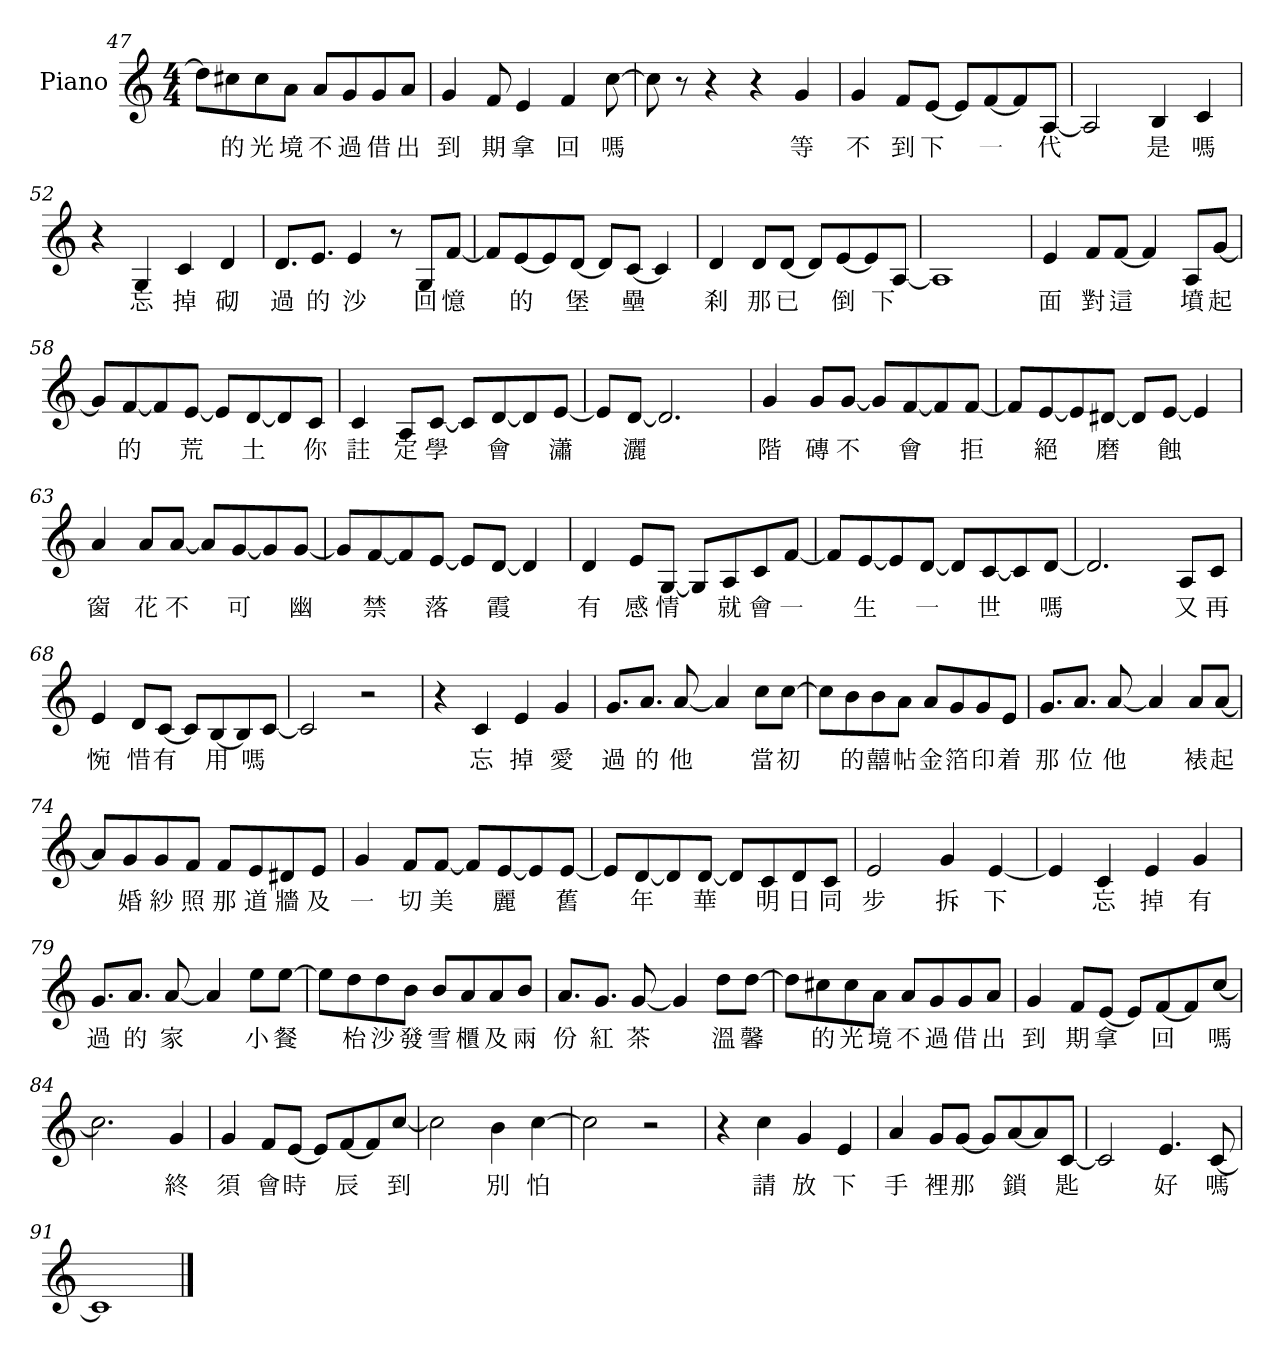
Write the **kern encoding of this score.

**kern	**text
*part1	*part1
*staff1	*staff1
*I"Piano	*
*I'Pno	*
*clefG2	*
*k[]	*
*M4/4	*
=47	=47
8dd\L]	.
8cc#X\	的
8cc#\	光
8a\J	境
8a/L	不
8g/	過
8g/	借
8a/J	出
=48	=48
4g/	到
8f/	期
4e/	拿
4f/	回
[8cc\	嗎
!!LO:PB:g=z
=49	=49
8cc\]	.
8r	.
4r	.
4r	.
4g/	等
=50	=50
4g/	不
8f/L	到
[8e/J	下
8e/L]	.
[8f/	一
8f/]	.
[8A/J	代
=51	=51
2A/]	.
4B/	是
4c/	嗎
!!LO:LB:g=z
=52	=52
4r	.
4G/	忘
4c/	掉
4d/	砌
!!LO:LB:g=z
=53	=53
8.d/L	過
8.e/J	的
4e/	沙
8r	.
8G/L	回
[8f/J	憶
=54	=54
8f/L]	.
[8e/	的
8e/]	.
[8d/J	堡
8d/L]	.
[8c/J	壘
4c/]	.
=55	=55
4d/	刹
8d/L	那
[8d/J	已
8d/L]	.
[8e/	倒
8e/]	.
[8A/J	下
=56	=56
1A]	.
!!LO:LB:g=z
=57	=57
4e/	面
8f/L	對
[8f/J	這
4f/]	.
8A/L	墳
[8g/J	起
=58	=58
8g/L]	.
[8f/	的
8f/]	.
[8e/J	荒
8e/L]	.
[8d/	土
8d/]	.
8c/J	你
=59	=59
4c/	註
8A/L	定
[8c/J	學
8c/L]	.
[8d/	會
8d/]	.
[8e/J	瀟
=60	=60
8e/L]	.
[8d/J	灑
2.d/]	.
!!LO:PB:g=z
=61	=61
4g/	階
8g/L	磚
[8g/J	不
8g/L]	.
[8f/	會
8f/]	.
[8f/J	拒
=62	=62
8f/L]	.
[8e/	絕
8e/]	.
[8d#X/J	磨
8d#/L]	.
[8e/J	蝕
4e/]	.
=63	=63
4a/	窗
8a/L	花
[8a/J	不
8a/L]	.
[8g/	可
8g/]	.
[8g/J	幽
=64	=64
8g/L]	.
[8f/	禁
8f/]	.
[8e/J	落
8e/L]	.
[8d/J	霞
4d/]	.
!!LO:LB:g=z
=65	=65
4d/	有
8e/L	感
[8G/J	情
8G/L]	.
8A/	就
8c/	會
[8f/J	一
=66	=66
8f/L]	.
[8e/	生
8e/]	.
[8d/J	一
8d/L]	.
[8c/	世
8c/]	.
[8d/J	嗎
=67	=67
2.d/]	.
8A/L	又
8c/J	再
=68	=68
4e/	惋
8d/L	惜
[8c/J	有
8c/L]	.
[8B/	用
8B/]	.
[8c/J	嗎
!!LO:LB:g=z
=69	=69
2c/]	.
2r	.
=70	=70
4r	.
4c/	忘
4e/	掉
4g/	愛
=71	=71
8.g/L	過
8.a/J	的
[8a/	他
4a/]	.
8cc\L	當
[8cc\J	初
!!LO:LB:g=z
=72	=72
8cc\L]	.
8b\	的
8b\	囍
8a\J	帖
8a/L	金
8g/	箔
8g/	印
8e/J	着
=73	=73
8.g/L	那
8.a/J	位
[8a/	他
4a/]	.
8a/L	裱
[8a/J	起
=74	=74
8a/L]	.
8g/	婚
8g/	紗
8f/J	照
8f/L	那
8e/	道
8d#X/	牆
8e/J	及
!!LO:LB:g=z
=75	=75
4g/	一
8f/L	切
[8f/J	美
8f/L]	.
[8e/	麗
8e/]	.
[8e/J	舊
=76	=76
8e/L]	.
[8d/	年
8d/]	.
[8d/J	華
8d/L]	.
8c/	明
8d/	日
8c/J	同
=77	=77
2e/	步
4g/	拆
[4e/	下
!!LO:PB:g=z
=78	=78
4e/]	.
4c/	忘
4e/	掉
4g/	有
=79	=79
8.g/L	過
8.a/J	的
[8a/	家
4a/]	.
8ee\L	小
[8ee\J	餐
=80	=80
8ee\L]	.
8dd\	枱
8dd\	沙
8b\J	發
8b/L	雪
8a/	櫃
8a/	及
8b/J	兩
!!LO:LB:g=z
=81	=81
8.a/L	份
8.g/J	紅
[8g/	茶
4g/]	.
8dd\L	溫
[8dd\J	馨
=82	=82
8dd\L]	.
8cc#X\	的
8cc#\	光
8a\J	境
8a/L	不
8g/	過
8g/	借
8a/J	出
=83	=83
4g/	到
8f/L	期
[8e/J	拿
8e/L]	.
[8f/	回
8f/]	.
[8cc/J	嗎
!!LO:LB:g=z
=84	=84
2.cc\]	.
4g/	終
=85	=85
4g/	須
8f/L	會
[8e/J	時
8e/L]	.
[8f/	辰
8f/]	.
[8cc/J	到
=86	=86
2cc\]	.
4b\	別
[4cc\	怕
=87	=87
2cc\]	.
2r	.
!!LO:LB:g=z
=88	=88
4r	.
4cc\	請
4g/	放
4e/	下
=89	=89
4a/	手
8g/L	裡
[8g/J	那
8g/L]	.
[8a/	鎖
8a/]	.
[8c/J	匙
=90	=90
2c/]	.
4.e/	好
[8c/	嗎
=91	=91
1c]	.
==	==
*-	*-
